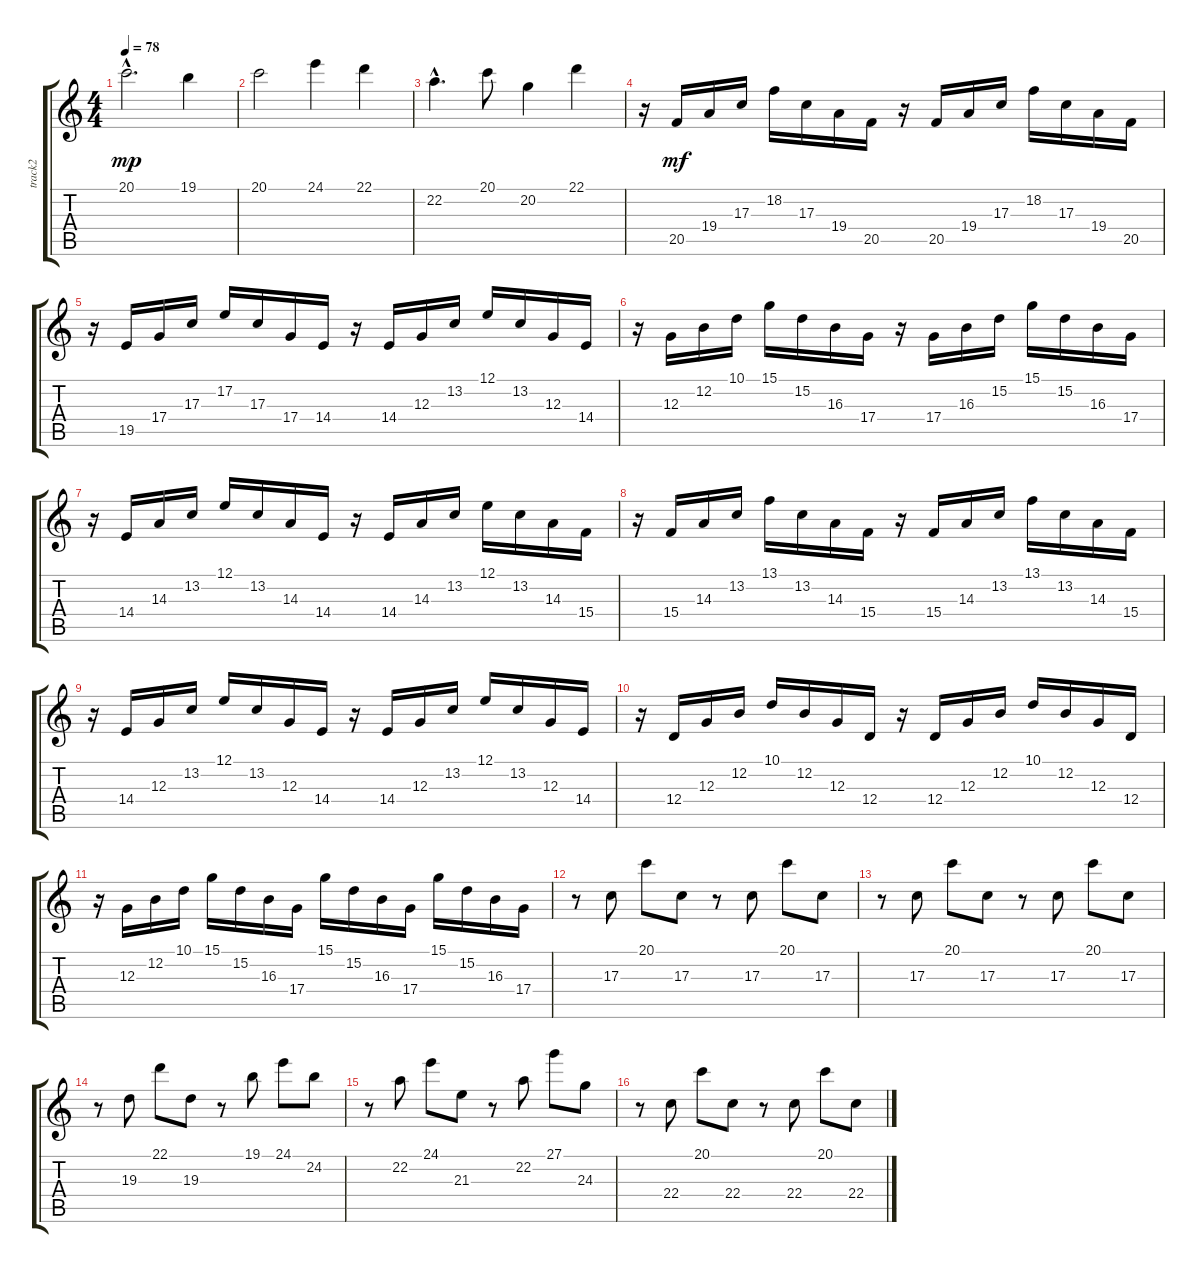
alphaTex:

\track ("track2" "track2") {instrument stringensemble1}
\staff {score tabs}
\tuning (E4 B3 G3 D3 A2 E2) {hide}
\ts (4 4)
\tempo 78
\clef g2
\ks c
20.1{hac}.2{d dy mp} 19.1.4 |
20.1.2 24.1.4 22.1.4 |
22.2{hac}.4{d} 20.1.8 20.2.4 22.1.4 |
r.16 20.5.16{dy mf} 19.4.16 17.3.16 18.2.16 17.3.16 19.4.16 20.5.16 r.16 20.5.16 19.4.16 17.3.16 18.2.16 17.3.16 19.4.16 20.5.16 |
r.16 19.5.16 17.4.16 17.3.16 17.2.16 17.3.16 17.4.16 14.4.16 r.16 14.4.16 12.3.16 13.2.16 12.1.16 13.2.16 12.3.16 14.4.16 |
r.16 12.3.16 12.2.16 10.1.16 15.1.16 15.2.16 16.3.16 17.4.16 r.16 17.4.16 16.3.16 15.2.16 15.1.16 15.2.16 16.3.16 17.4.16 |
r.16 14.4.16 14.3.16 13.2.16 12.1.16 13.2.16 14.3.16 14.4.16 r.16 14.4.16 14.3.16 13.2.16 12.1.16 13.2.16 14.3.16 15.4.16 |
r.16 15.4.16 14.3.16 13.2.16 13.1.16 13.2.16 14.3.16 15.4.16 r.16 15.4.16 14.3.16 13.2.16 13.1.16 13.2.16 14.3.16 15.4.16 |
r.16 14.4.16 12.3.16 13.2.16 12.1.16 13.2.16 12.3.16 14.4.16 r.16 14.4.16 12.3.16 13.2.16 12.1.16 13.2.16 12.3.16 14.4.16 |
r.16 12.4.16 12.3.16 12.2.16 10.1.16 12.2.16 12.3.16 12.4.16 r.16 12.4.16 12.3.16 12.2.16 10.1.16 12.2.16 12.3.16 12.4.16 |
r.16 12.3.16 12.2.16 10.1.16 15.1.16 15.2.16 16.3.16 17.4.16 15.1.16 15.2.16 16.3.16 17.4.16 15.1.16 15.2.16 16.3.16 17.4.16 |
r.8 17.3.8 20.1.8 17.3.8 r.8 17.3.8 20.1.8 17.3.8 |
r.8 17.3.8 20.1.8 17.3.8 r.8 17.3.8 20.1.8 17.3.8 |
r.8 19.3.8 22.1.8 19.3.8 r.8 19.1.8 24.1.8 24.2.8 |
r.8 22.2.8 24.1.8 21.3.8 r.8 22.2.8 27.1.8 24.3.8 |
r.8 22.4.8 20.1.8 22.4.8 r.8 22.4.8 20.1.8 22.4.8
